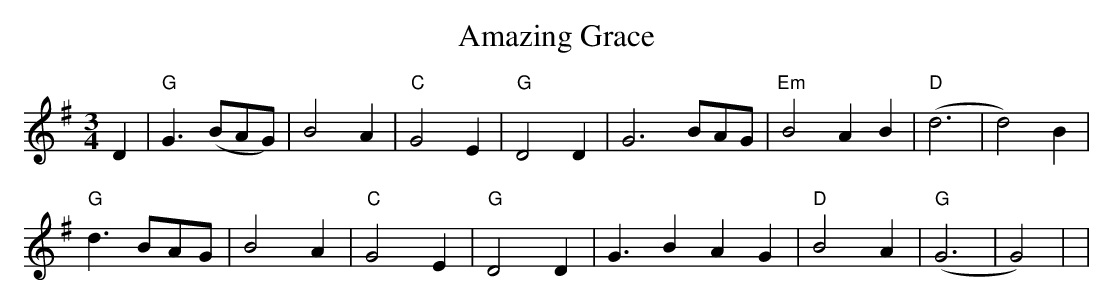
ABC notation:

X:1
T:Amazing Grace
M:3/4
L:1/4
K:G
D|"G"G3/2(B/2A/2G/2)|B2A|"C"G2E|"G"D2D|\
G3B/2A/2G/2|"Em"B2 AB|("D"d3|d2)B|
"G"d3/2B/2A/2G/2|B2A|"C"G2E|"G"D2D|\
G3/2BAG|"D"B2A|("G"G3| G2) |>|
